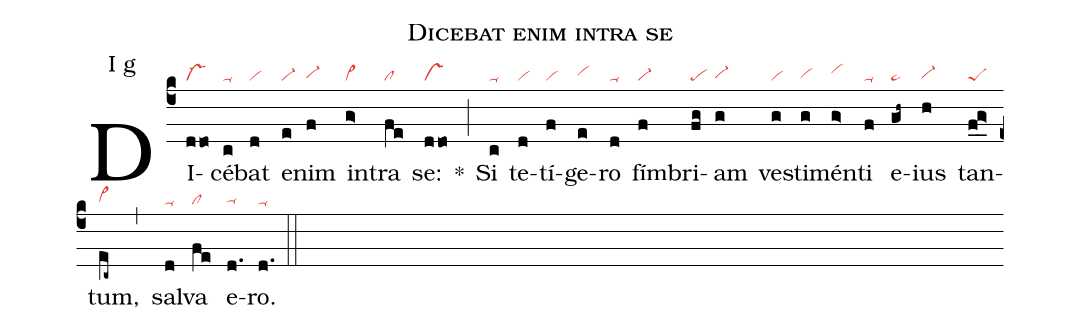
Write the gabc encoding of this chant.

name: Dicebat enim intra se;
annotation: I g;
mode: 1;
nabc-lines: 1;
%%
(c4)
DI(ddo|vs-)cé(c|ta-)bat(d|vi) e(e|vi-)nim(f|vi-hg) in(g>|vi>)tra(fe|cl) se:(ddo|vs) *(;)
Si(c|ta-) te(d|vi)tí(f|vi)ge(e|vihh)ro(d|ta-) fím(f|vi-)bri(fg|pe)am(g|vi-hg) ve(g|vi)sti(g|vihg)mén(g>|vihi)ti(f|ta-) e(gh~|ta>)ius(h|vi-hg) tan(f_0g>_0|peS)tum,(ec~|vi>hg) (,)
sal(d|ta-)va(fe|cl) e(d.|ta-hg)ro.(d.|ta-) (::)
